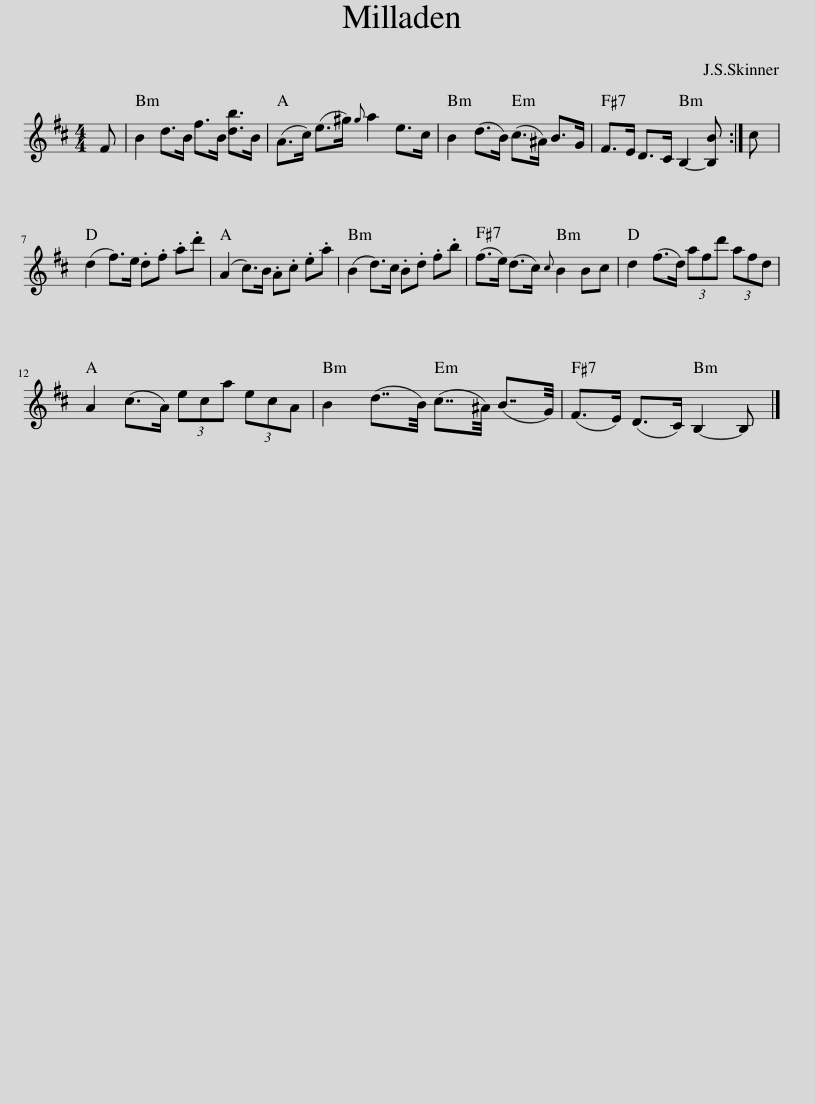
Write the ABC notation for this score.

X:1
L:1/8
M:4/4
I:linebreak $
K:Bmin
V:1 treble
V:1
 F | B2 d>B f>B [db]>B | (A>c) (e>^g){g} a2 e>c | B2 (d>B) (c>^A) B>G | F>E D>C B,2- [B,B] :| %5
 c |$ (d2 f>)e .d.f .a.d' | (A2 c>)B .A.c .e.a | (B2 d>)c .B.d .f.b | (f>e) (d>c){c} B2 Bc | %10
 d2 (f>d) (3afd' (3afd |$ A2 (c>A) (3eca (3ecA | B2 (d7/4B/4) (c7/4^A/4) (B7/4G/4) | (F>E) (D>C) B,2- B, |] %14
